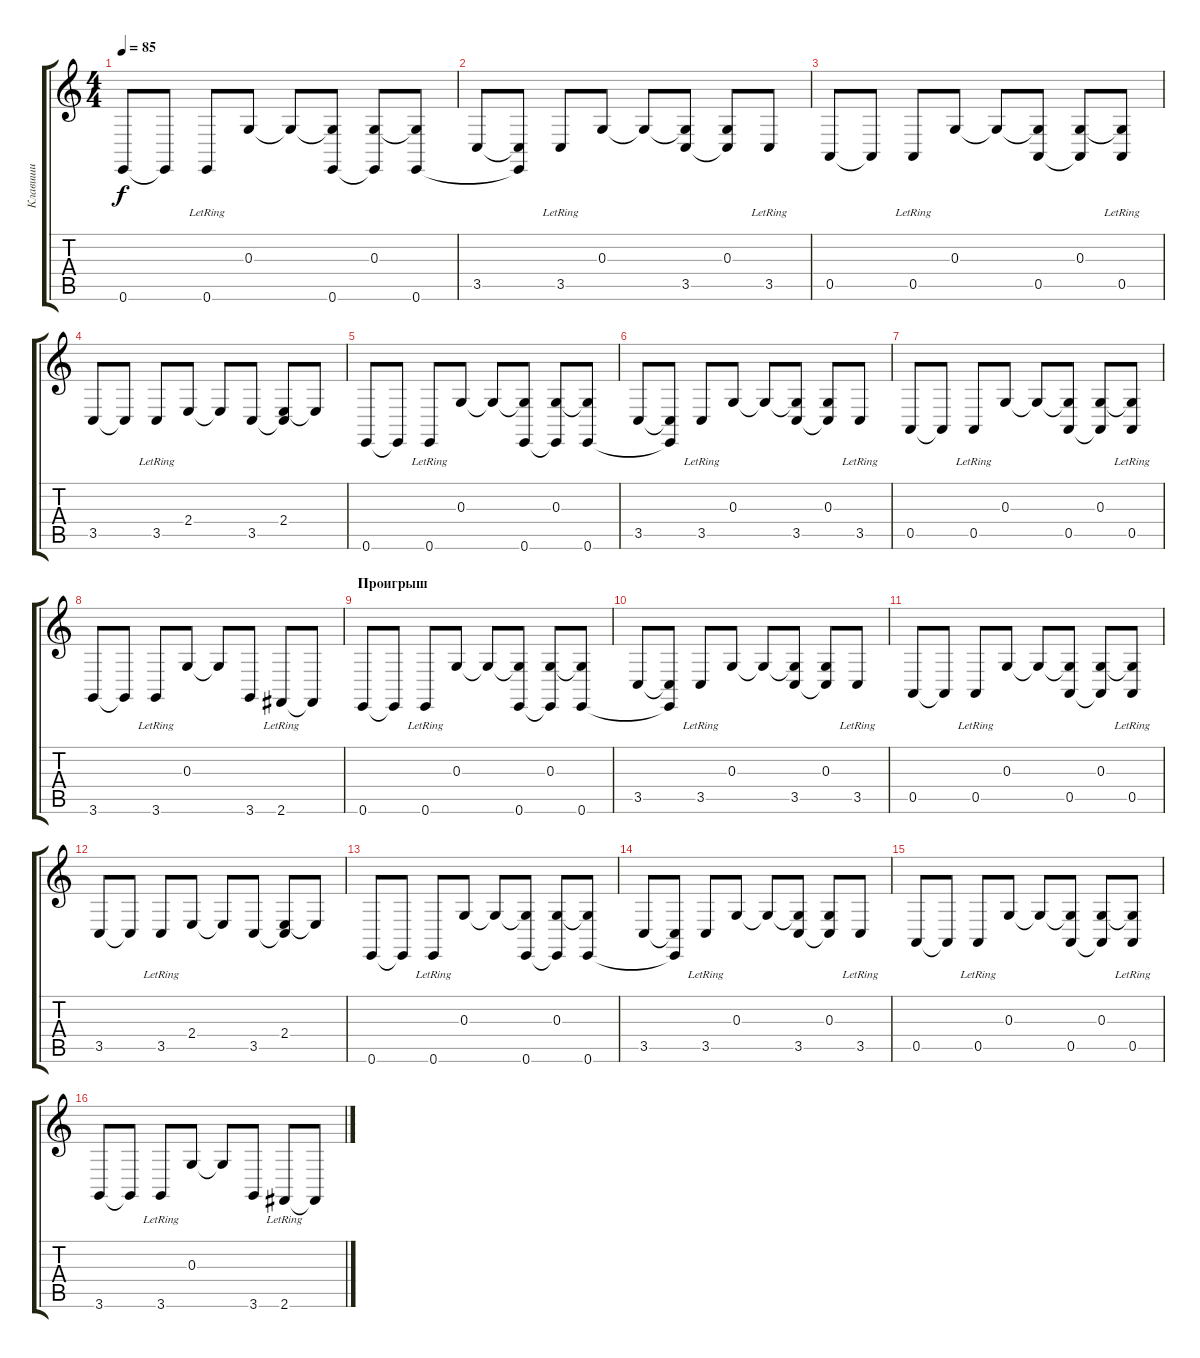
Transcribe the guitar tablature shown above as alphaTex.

\track ("Клавиши" "Клавиши") {instrument lead2sawtooth}
\staff {score tabs}
\tuning (E4 B3 G3 D3 A2 E2) {hide}
\ts (4 4)
\tempo 85
\clef g2
\ks c
0.6.8{dy f} 0.6{t}.8 0.6{lr}.8 0.3.8 0.3{t}.8 (0.3{t} 0.6).8 (0.3 0.6{t}).8 (0.3{t} 0.6).8 |
3.5.8 (3.5{t} 0.6{t}).8 3.5{lr}.8 0.3.8 0.3{t}.8 (0.3{t} 3.5).8 (0.3 3.5{t}).8 3.5{lr}.8 |
0.5.8 0.5{t}.8 0.5{lr}.8 0.3.8 0.3{t}.8 (0.3{t} 0.5).8 (0.3 0.5{t}).8 (0.3{t} 0.5{lr}).8 |
3.5.8 3.5{t}.8 3.5{lr}.8 2.4.8 2.4{t}.8 3.5.8 (2.4 3.5{t}).8 2.4{t}.8 |
0.6.8 0.6{t}.8 0.6{lr}.8 0.3.8 0.3{t}.8 (0.3{t} 0.6).8 (0.3 0.6{t}).8 (0.3{t} 0.6).8 |
3.5.8 (3.5{t} 0.6{t}).8 3.5{lr}.8 0.3.8 0.3{t}.8 (0.3{t} 3.5).8 (0.3 3.5{t}).8 3.5{lr}.8 |
0.5.8 0.5{t}.8 0.5{lr}.8 0.3.8 0.3{t}.8 (0.3{t} 0.5).8 (0.3 0.5{t}).8 (0.3{t} 0.5{lr}).8 |
3.6.8 3.6{t}.8 3.6{lr}.8 0.3.8 0.3{t}.8 3.6.8 2.6{lr}.8 2.6{t}.8 |
\section ("" "Проигрыш")
0.6.8 0.6{t}.8 0.6{lr}.8 0.3.8 0.3{t}.8 (0.3{t} 0.6).8 (0.3 0.6{t}).8 (0.3{t} 0.6).8 |
3.5.8 (3.5{t} 0.6{t}).8 3.5{lr}.8 0.3.8 0.3{t}.8 (0.3{t} 3.5).8 (0.3 3.5{t}).8 3.5{lr}.8 |
0.5.8 0.5{t}.8 0.5{lr}.8 0.3.8 0.3{t}.8 (0.3{t} 0.5).8 (0.3 0.5{t}).8 (0.3{t} 0.5{lr}).8 |
3.5.8 3.5{t}.8 3.5{lr}.8 2.4.8 2.4{t}.8 3.5.8 (2.4 3.5{t}).8 2.4{t}.8 |
0.6.8 0.6{t}.8 0.6{lr}.8 0.3.8 0.3{t}.8 (0.3{t} 0.6).8 (0.3 0.6{t}).8 (0.3{t} 0.6).8 |
3.5.8 (3.5{t} 0.6{t}).8 3.5{lr}.8 0.3.8 0.3{t}.8 (0.3{t} 3.5).8 (0.3 3.5{t}).8 3.5{lr}.8 |
0.5.8 0.5{t}.8 0.5{lr}.8 0.3.8 0.3{t}.8 (0.3{t} 0.5).8 (0.3 0.5{t}).8 (0.3{t} 0.5{lr}).8 |
3.6.8 3.6{t}.8 3.6{lr}.8 0.3.8 0.3{t}.8 3.6.8 2.6{lr}.8 2.6{t}.8
